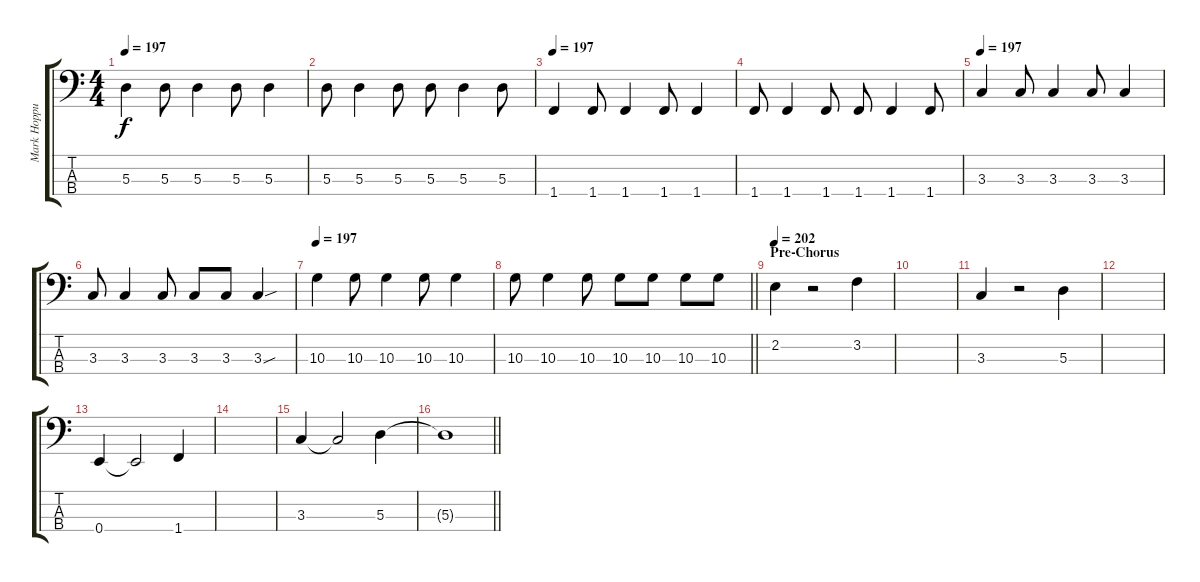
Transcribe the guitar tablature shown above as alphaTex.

\track ("Mark Hoppus - Bass" "Mark Hoppu") {instrument electricbasspick}
\staff {score tabs}
\tuning (G2 D2 A1 E1) {hide}
\ts (4 4)
\tempo 197
\clef f4
\ks c
5.3.4{dy f} 5.3.8 5.3.4 5.3.8 5.3.4 |
5.3.8 5.3.4 5.3.8 5.3.8 5.3.4 5.3.8 |
\tempo 197
1.4.4 1.4.8 1.4.4 1.4.8 1.4.4 |
1.4.8 1.4.4 1.4.8 1.4.8 1.4.4 1.4.8 |
\tempo 197
3.3.4 3.3.8 3.3.4 3.3.8 3.3.4 |
3.3.8 3.3.4 3.3.8 3.3.8 3.3.8 3.3{sou}.4 |
\tempo 197
10.3.4 10.3.8 10.3.4 10.3.8 10.3.4 |
\barLineRight lightlight
10.3.8 10.3.4 10.3.8 10.3.8 10.3.8 10.3.8 10.3.8 |
\section ("" "Pre-Chorus")
\tempo 202
2.2.4 r.2 3.2.4 |
|
3.3.4 r.2 5.3.4 |
|
0.4.4 0.4{t}.2 1.4.4 |
|
3.3.4 3.3{t}.2 5.3.4 |
\barLineRight lightlight
5.3{t}.1
